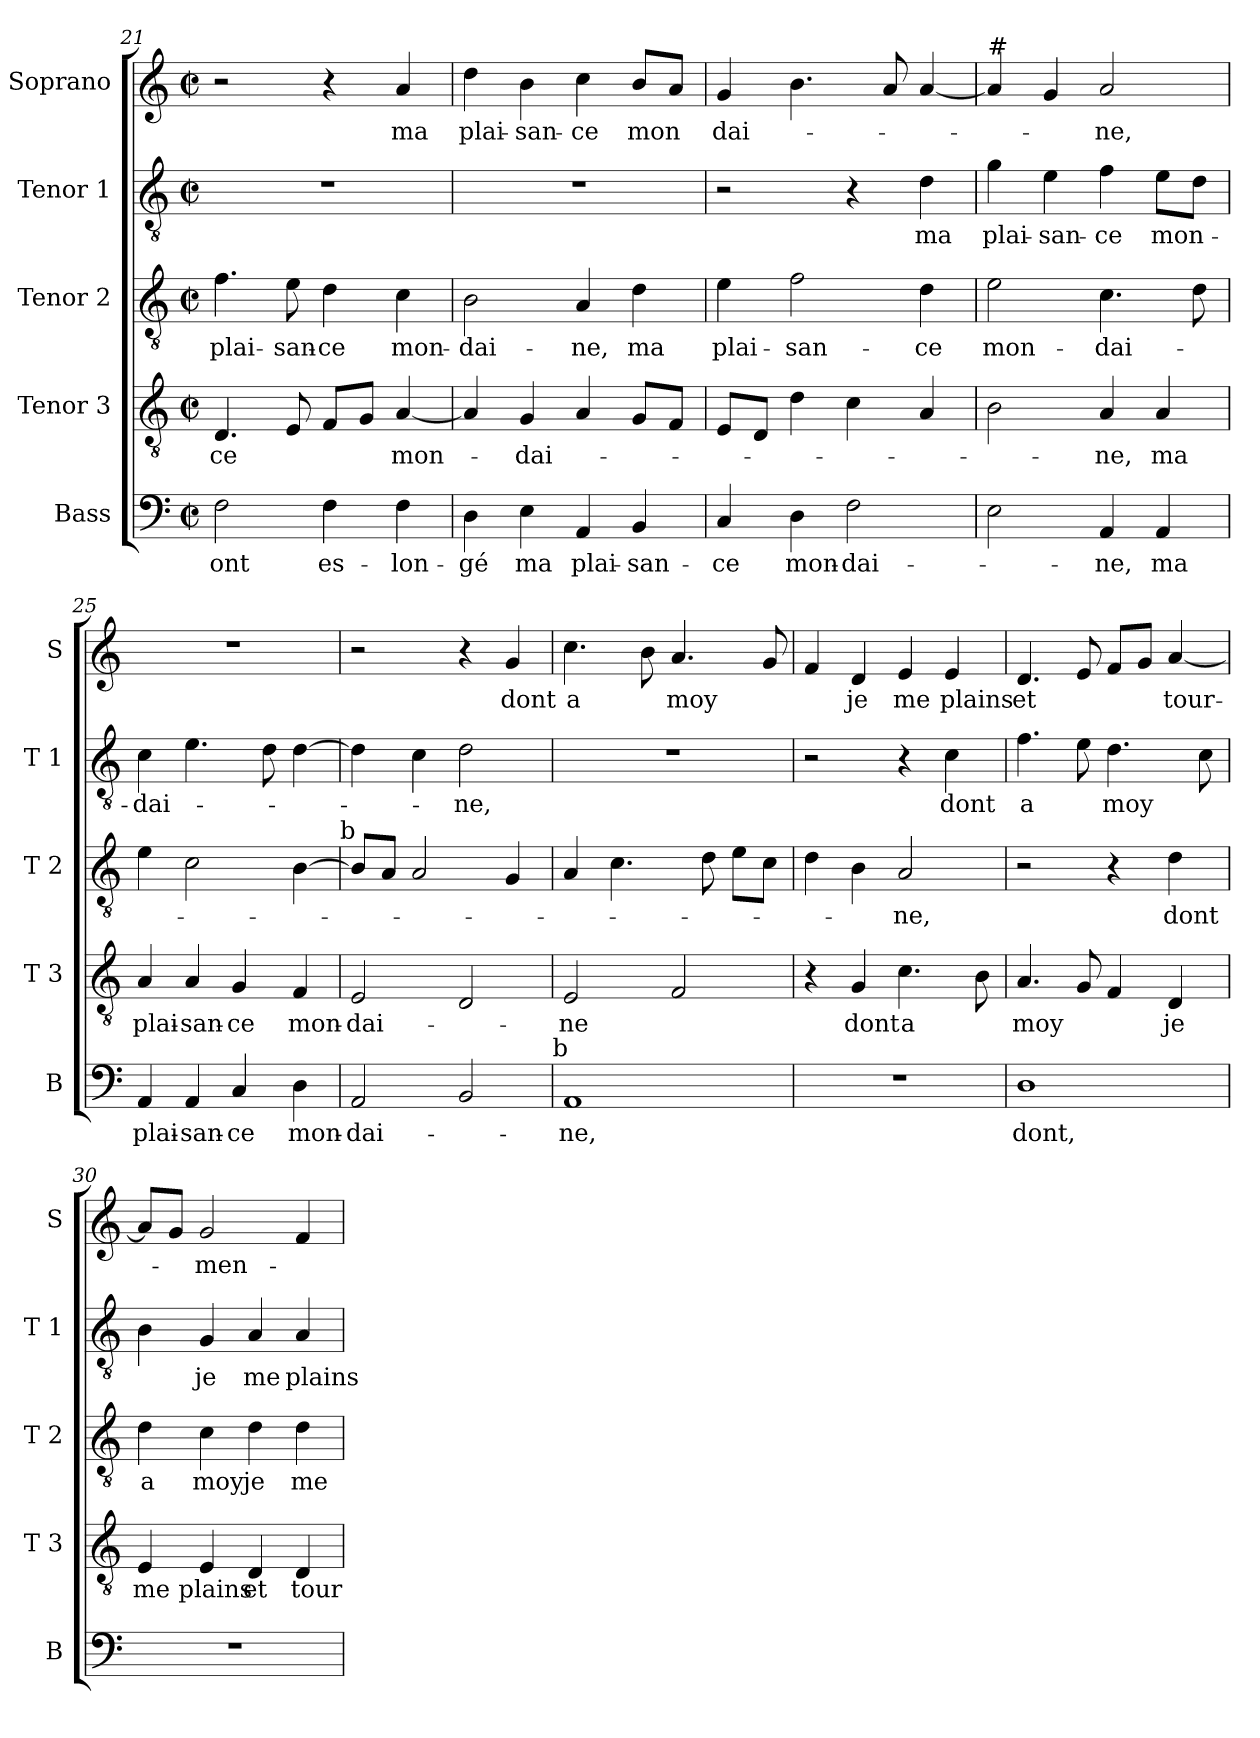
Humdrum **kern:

**kern	**text	**kern	**text	**kern	**text	**kern	**text	**kern	**text
*part5	*part5	*part4	*part4	*part3	*part3	*part2	*part2	*part1	*part1
*staff5	*staff5	*staff4	*staff4	*staff3	*staff3	*staff2	*staff2	*staff1	*staff1
*I"Bass	*	*I"Tenor 3	*	*I"Tenor 2	*	*I"Tenor 1	*	*I"Soprano	*
*I'B	*	*I'T 3	*	*I'T 2	*	*I'T 1	*	*I'S	*
*clefF4	*	*clefGv2	*	*clefGv2	*	*clefGv2	*	*clefG2	*
*k[]	*	*k[]	*	*k[]	*	*k[]	*	*k[]	*
*C:	*	*C:	*	*C:	*	*C:	*	*C:	*
*M2/2	*	*M2/2	*	*M2/2	*	*M2/2	*	*M2/2	*
*met(c|)	*	*met(c|)	*	*met(c|)	*	*met(c|)	*	*met(c|)	*
=21	=21	=21	=21	=21	=21	=21	=21	=21	=21
2F\	ont	4.D/	-ce	4.f\	plai-	1r	.	2r	.
.	.	8E/	.	8e\	-san-	.	.	.	.
4F\	es-	8F/L	.	4d\	-ce	.	.	4r	.
.	.	8G/J	.	.	.	.	.	.	.
4F\	-lon-	[4A/	mon-	4c\	mon-	.	.	4a/	ma
!!LO:LB:g=z
=22	=22	=22	=22	=22	=22	=22	=22	=22	=22
4D\	-gé	4A/]	.	2B\	-dai-	1r	.	4dd\	plai-
4E\	ma	4G/	-dai-	.	.	.	.	4b\	-san-
4AA/	plai-	4A/	.	4A/	-ne,	.	.	4cc\	-ce
4BB/	-san-	8G/L	.	4d\	ma	.	.	8b/L	mon
.	.	8F/J	.	.	.	.	.	8a/J	.
=23	=23	=23	=23	=23	=23	=23	=23	=23	=23
4C/	-ce	8E/L	.	4e\	plai-	2r	.	4g/	dai-
.	.	8D/J	.	.	.	.	.	.	.
4D\	mon-	4d\	.	2f\	-san-	.	.	4.b\	.
2F\	-dai-	4c\	.	.	.	4r	.	.	.
.	.	.	.	.	.	.	.	8a/	.
.	.	4A/	.	4d\	-ce	4d\	ma	[4a/	.
=24	=24	=24	=24	=24	=24	=24	=24	=24	=24
!	!	!	!	!	!	!	!	!LO:TX:a:t=#	!
2E\	.	2B\	.	2e\	mon-	4g\	plai-	4a/]	.
.	.	.	.	.	.	4e\	-san-	4g/	.
4AA/	-ne,	4A/	-ne,	4.c\	-dai-	4f\	-ce	2a/	-ne,
4AA/	ma	4A/	ma	.	.	8e\L	mon-	.	.
.	.	.	.	8d\	.	8d\J	.	.	.
=25	=25	=25	=25	=25	=25	=25	=25	=25	=25
4AA/	plai-	4A/	plai-	4e\	.	4c\	-dai-	1r	.
4AA/	-san-	4A/	-san-	2c\	.	4.e\	.	.	.
4C/	-ce	4G/	-ce	.	.	.	.	.	.
.	.	.	.	.	.	8d\	.	.	.
4D\	mon-	4F/	mon-	[4B\	.	[4d\	.	.	.
!	!	!	!	!LO:TX:a:t=b	!	!	!	!	!
=26	=26	=26	=26	=26	=26	=26	=26	=26	=26
2AA/	-dai-	2E/	-dai-	8B/L]	.	4d\]	.	2r	.
.	.	.	.	8A/J	.	.	.	.	.
.	.	.	.	2A/	.	4c\	.	.	.
2BB/	.	2D/	.	.	.	2d\	-ne,	4r	.
.	.	.	.	4G/	.	.	.	4g/	dont
!LO:TX:a:t=b	!	!	!	!	!	!	!	!	!
!!LO:PB:g=z
=27	=27	=27	=27	=27	=27	=27	=27	=27	=27
1AA	-ne,	2E/	-ne	4A/	.	1r	.	4.cc\	a
.	.	.	.	4.c\	.	.	.	.	.
.	.	.	.	.	.	.	.	8b\	.
.	.	2F/	.	.	.	.	.	4.a/	moy
.	.	.	.	8d\	.	.	.	.	.
.	.	.	.	8e\L	.	.	.	.	.
.	.	.	.	8c\J	.	.	.	8g/	.
=28	=28	=28	=28	=28	=28	=28	=28	=28	=28
1r	.	4r	.	4d\	.	2r	.	4f/	.
.	.	4G/	dont	4B\	.	.	.	4d/	je
.	.	4.c\	a	2A/	-ne,	4r	.	4e/	me
.	.	.	.	.	.	4c\	dont	4e/	plains
.	.	8B\	.	.	.	.	.	.	.
=29	=29	=29	=29	=29	=29	=29	=29	=29	=29
1D	dont,	4.A/	moy	2r	.	4.f\	a	4.d/	et
.	.	8G/	.	.	.	8e\	.	8e/	.
.	.	4F/	.	4r	.	4.d\	moy	8f/L	.
.	.	.	.	.	.	.	.	8g/J	.
.	.	4D/	je	4d\	dont	.	.	[4a/	tour-
.	.	.	.	.	.	8c\	.	.	.
=30	=30	=30	=30	=30	=30	=30	=30	=30	=30
1r	.	4E/	me	4d\	a	4B\	.	8a/L]	.
.	.	.	.	.	.	.	.	8g/J	.
.	.	4E/	plains	4c\	moy	4G/	je	2g/	-men-
.	.	4D/	et	4d\	je	4A/	me	.	.
.	.	4D/	tour-	4d\	me	4A/	plains	4f/	.
=	=	=	=	=	=	=	=	=	=
*-	*-	*-	*-	*-	*-	*-	*-	*-	*-
